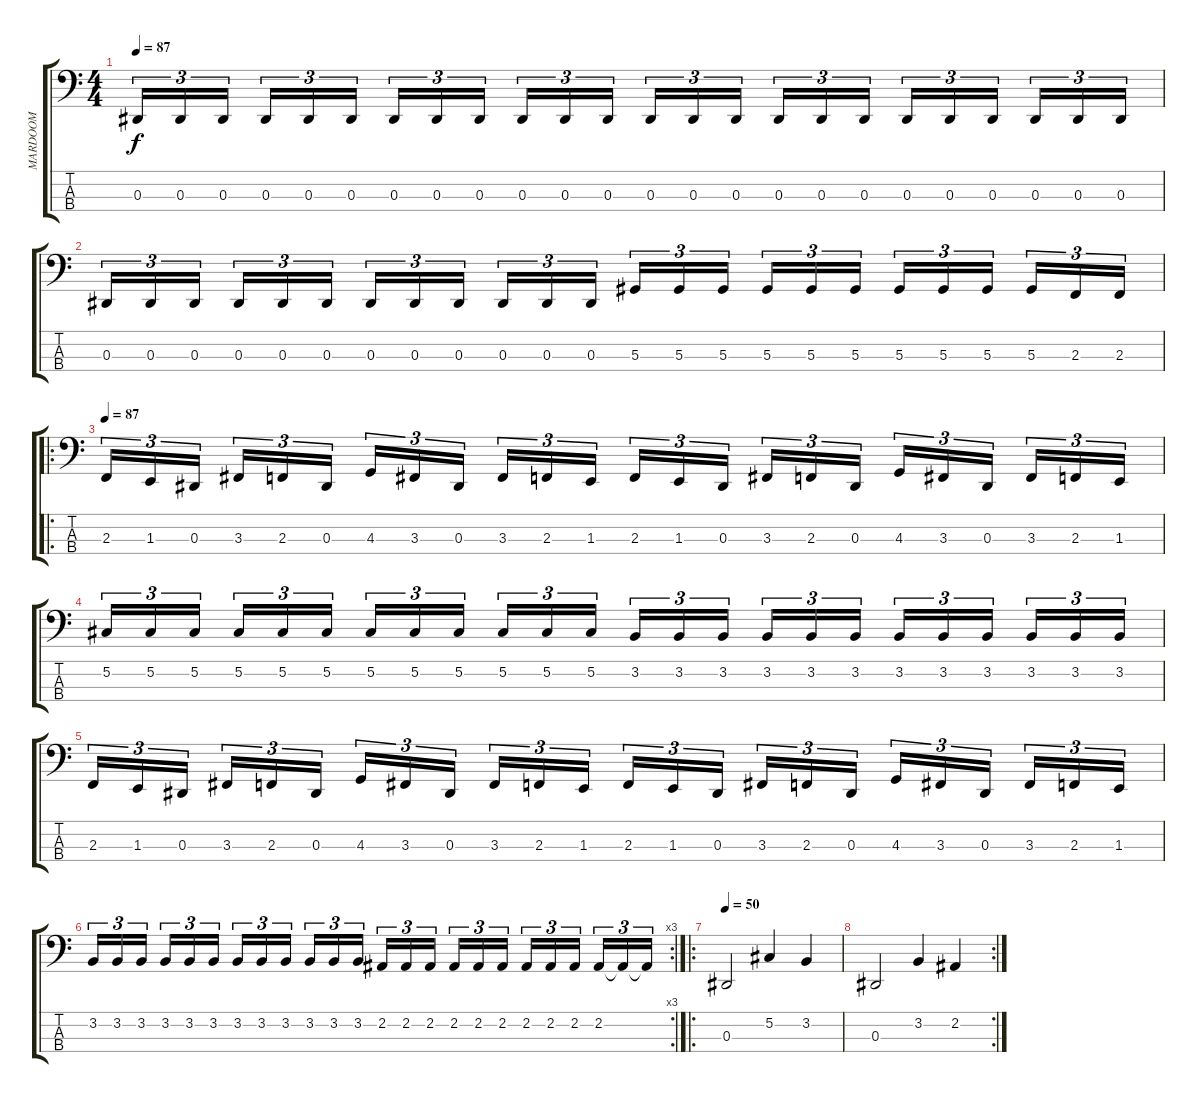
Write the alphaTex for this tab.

\track ("MARDOOM" "MARDOOM") {instrument electricbasspick}
\staff {score tabs}
\tuning (Db2 Ab1 Eb1 Bb0) {hide}
\ts (4 4)
\tempo 87
\clef f4
\ks c
0.3.16{tu (3 2) dy f} 0.3.16{tu (3 2)} 0.3.16{tu (3 2) beam splitsecondary} 0.3.16{tu (3 2)} 0.3.16{tu (3 2)} 0.3.16{tu (3 2)} 0.3.16{tu (3 2)} 0.3.16{tu (3 2)} 0.3.16{tu (3 2) beam splitsecondary} 0.3.16{tu (3 2)} 0.3.16{tu (3 2)} 0.3.16{tu (3 2)} 0.3.16{tu (3 2)} 0.3.16{tu (3 2)} 0.3.16{tu (3 2) beam splitsecondary} 0.3.16{tu (3 2)} 0.3.16{tu (3 2)} 0.3.16{tu (3 2)} 0.3.16{tu (3 2)} 0.3.16{tu (3 2)} 0.3.16{tu (3 2) beam splitsecondary} 0.3.16{tu (3 2)} 0.3.16{tu (3 2)} 0.3.16{tu (3 2)} |
0.3.16{tu (3 2)} 0.3.16{tu (3 2)} 0.3.16{tu (3 2) beam splitsecondary} 0.3.16{tu (3 2)} 0.3.16{tu (3 2)} 0.3.16{tu (3 2)} 0.3.16{tu (3 2)} 0.3.16{tu (3 2)} 0.3.16{tu (3 2) beam splitsecondary} 0.3.16{tu (3 2)} 0.3.16{tu (3 2)} 0.3.16{tu (3 2)} 5.3.16{tu (3 2)} 5.3.16{tu (3 2)} 5.3.16{tu (3 2) beam splitsecondary} 5.3.16{tu (3 2)} 5.3.16{tu (3 2)} 5.3.16{tu (3 2)} 5.3.16{tu (3 2)} 5.3.16{tu (3 2)} 5.3.16{tu (3 2) beam splitsecondary} 5.3.16{tu (3 2)} 2.3.16{tu (3 2)} 2.3.16{tu (3 2)} |
\ro
\tempo 87
2.3.16{tu (3 2)} 1.3.16{tu (3 2)} 0.3.16{tu (3 2) beam splitsecondary} 3.3.16{tu (3 2)} 2.3.16{tu (3 2)} 0.3.16{tu (3 2)} 4.3.16{tu (3 2)} 3.3.16{tu (3 2)} 0.3.16{tu (3 2) beam splitsecondary} 3.3.16{tu (3 2)} 2.3.16{tu (3 2)} 1.3.16{tu (3 2)} 2.3.16{tu (3 2)} 1.3.16{tu (3 2)} 0.3.16{tu (3 2) beam splitsecondary} 3.3.16{tu (3 2)} 2.3.16{tu (3 2)} 0.3.16{tu (3 2)} 4.3.16{tu (3 2)} 3.3.16{tu (3 2)} 0.3.16{tu (3 2) beam splitsecondary} 3.3.16{tu (3 2)} 2.3.16{tu (3 2)} 1.3.16{tu (3 2)} |
5.2.16{tu (3 2)} 5.2.16{tu (3 2)} 5.2.16{tu (3 2) beam splitsecondary} 5.2.16{tu (3 2)} 5.2.16{tu (3 2)} 5.2.16{tu (3 2)} 5.2.16{tu (3 2)} 5.2.16{tu (3 2)} 5.2.16{tu (3 2) beam splitsecondary} 5.2.16{tu (3 2)} 5.2.16{tu (3 2)} 5.2.16{tu (3 2)} 3.2.16{tu (3 2)} 3.2.16{tu (3 2)} 3.2.16{tu (3 2) beam splitsecondary} 3.2.16{tu (3 2)} 3.2.16{tu (3 2)} 3.2.16{tu (3 2)} 3.2.16{tu (3 2)} 3.2.16{tu (3 2)} 3.2.16{tu (3 2) beam splitsecondary} 3.2.16{tu (3 2)} 3.2.16{tu (3 2)} 3.2.16{tu (3 2)} |
2.3.16{tu (3 2)} 1.3.16{tu (3 2)} 0.3.16{tu (3 2) beam splitsecondary} 3.3.16{tu (3 2)} 2.3.16{tu (3 2)} 0.3.16{tu (3 2)} 4.3.16{tu (3 2)} 3.3.16{tu (3 2)} 0.3.16{tu (3 2) beam splitsecondary} 3.3.16{tu (3 2)} 2.3.16{tu (3 2)} 1.3.16{tu (3 2)} 2.3.16{tu (3 2)} 1.3.16{tu (3 2)} 0.3.16{tu (3 2) beam splitsecondary} 3.3.16{tu (3 2)} 2.3.16{tu (3 2)} 0.3.16{tu (3 2)} 4.3.16{tu (3 2)} 3.3.16{tu (3 2)} 0.3.16{tu (3 2) beam splitsecondary} 3.3.16{tu (3 2)} 2.3.16{tu (3 2)} 1.3.16{tu (3 2)} |
\rc 3
3.2.16{tu (3 2)} 3.2.16{tu (3 2)} 3.2.16{tu (3 2) beam splitsecondary} 3.2.16{tu (3 2)} 3.2.16{tu (3 2)} 3.2.16{tu (3 2)} 3.2.16{tu (3 2)} 3.2.16{tu (3 2)} 3.2.16{tu (3 2) beam splitsecondary} 3.2.16{tu (3 2)} 3.2.16{tu (3 2)} 3.2.16{tu (3 2)} 2.2.16{tu (3 2)} 2.2.16{tu (3 2)} 2.2.16{tu (3 2) beam splitsecondary} 2.2.16{tu (3 2)} 2.2.16{tu (3 2)} 2.2.16{tu (3 2)} 2.2.16{tu (3 2)} 2.2.16{tu (3 2)} 2.2.16{tu (3 2) beam splitsecondary} 2.2.16{tu (3 2)} 2.2{t}.16{tu (3 2)} 2.2{t}.16{tu (3 2)} |
\ro
\tempo 50
0.3.2 5.2.4 3.2.4 |
\rc 2
0.3.2 3.2.4 2.2.4
